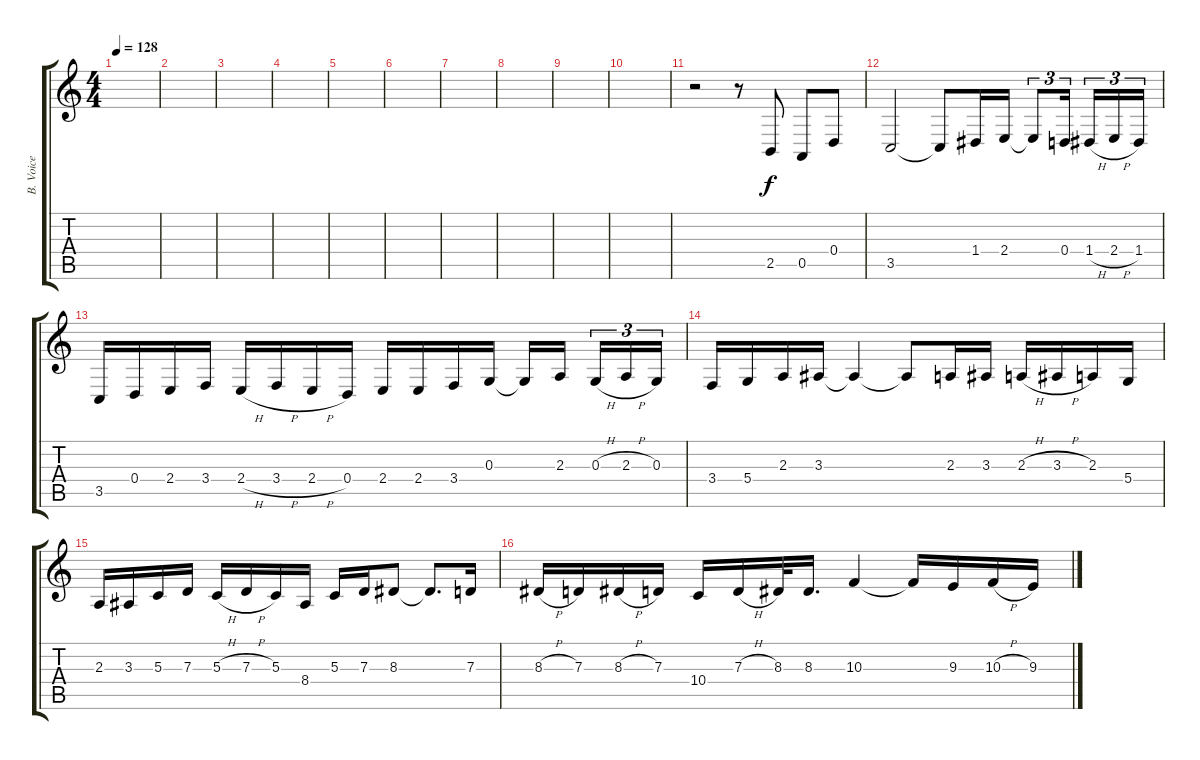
\track ("B. Voice" "B. Voice") {instrument lead3calliope}
\staff {score tabs}
\tuning (E4 B3 G3 D3 A2 E2) {hide}
\ts (4 4)
\tempo 128
\clef g2
\ks c
|
|
|
|
|
|
|
|
|
|
r.2{volume 10 balance 16 instrument overdrivenguitar} r.8 2.5.8 0.5.8 0.4.8 |
3.5.2 3.5{t}.8 1.4.16 2.4.16 2.4{t}.8{tu (3 2)} 0.4.16{tu (3 2) beam splitsecondary} 1.4{h}.16{tu (3 2)} 2.4{h}.16{tu (3 2)} 1.4.16{tu (3 2)} |
3.5.16 0.4.16 2.4.16 3.4.16 2.4{h}.16 3.4{h}.16 2.4{h}.16 0.4.16 2.4.16 2.4.16 3.4.16 0.3.16 0.3{t}.16 2.3.16{beam splitsecondary} 0.3{h}.16{tu (3 2)} 2.3{h}.16{tu (3 2)} 0.3.16{tu (3 2)} |
3.4.16 5.4.16 2.3.16 3.3.16 3.3{t}.4 3.3{t}.8 2.3.16 3.3.16 2.3{h}.16 3.3{h}.16 2.3.16 5.4.16 |
2.3.16 3.3.16 5.3.16 7.3.16 5.3{h}.16 7.3{h}.16 5.3.16 8.4.16 5.3.16 7.3.16 8.3.8 8.3{t}.8{d} 7.3.16 |
8.3{h}.16 7.3.16 8.3{h}.16 7.3.16 10.4.16 7.3{h}.16 8.3.32 8.3.16{d} 10.3.4 10.3{t}.16 9.3.16 10.3{h}.16 9.3.16
